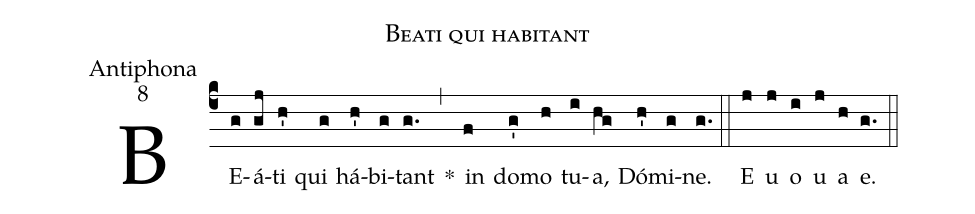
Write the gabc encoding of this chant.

name:Beati qui habitant;
office-part:Antiphona;
mode:8;
%%
(c4) BE(g)á(gj)ti(h') qui(g) há(h')bi(g)tant(g.) *(,) in(f) do(g')mo(h) tu(i)a,(hg) Dó(h')mi(g)ne.(g.) (::) <eu>E(j) u(j) o(i) u(j) a(h) e.</eu>(g.) (::)
